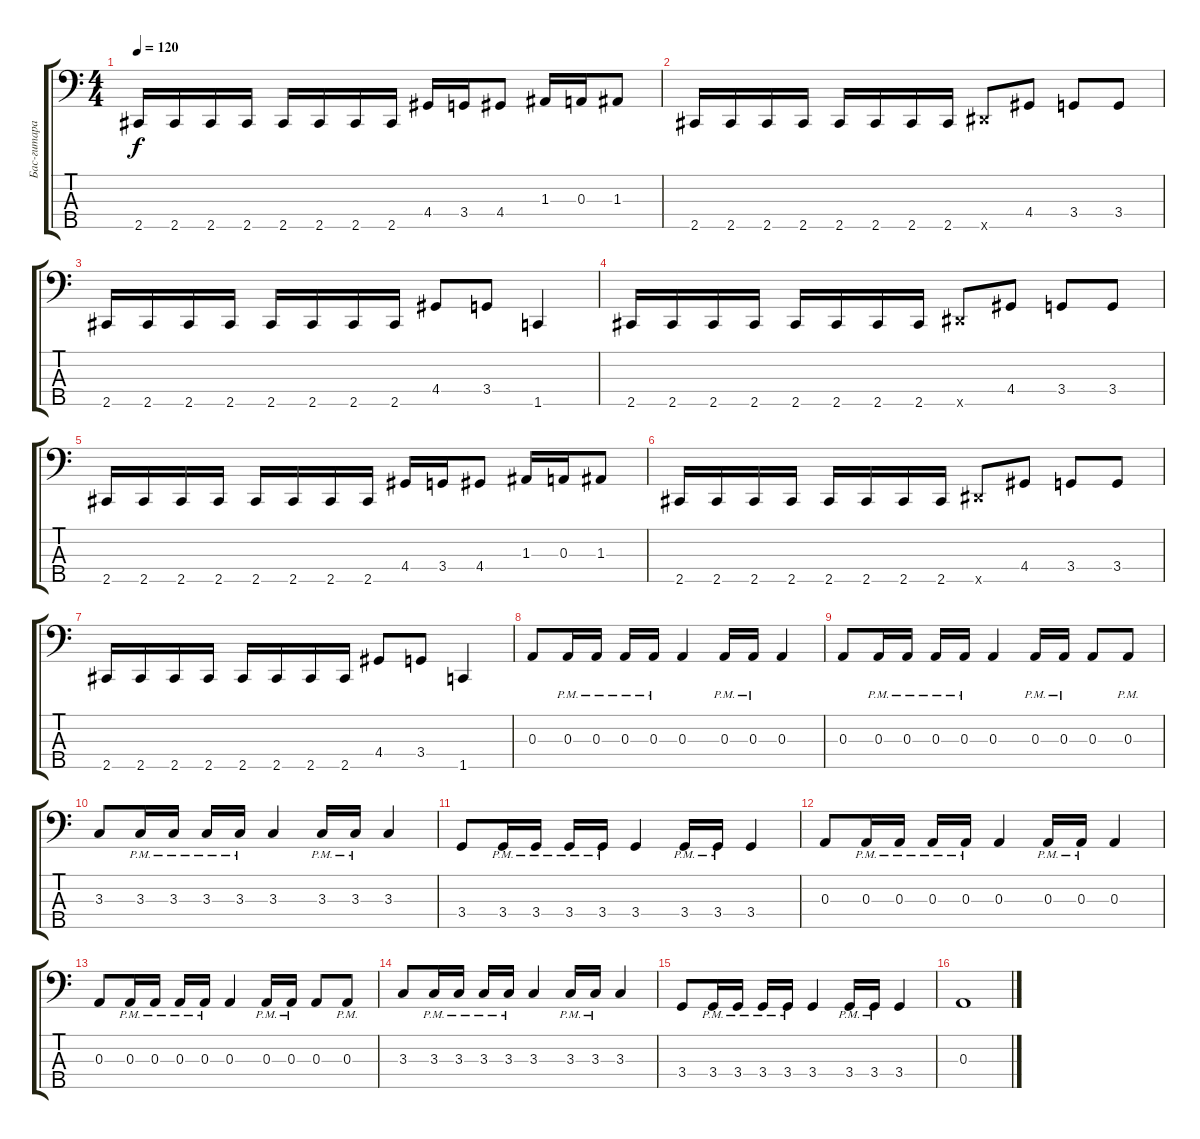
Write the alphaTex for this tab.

\track ("Бас-гитара (Вортекс)" "Бас-гитара") {instrument electricbassfinger}
\staff {score tabs}
\tuning (G2 D2 A1 E1 B0) {hide}
\ts (4 4)
\tempo 120
\clef f4
\ks c
2.5.16{dy f} 2.5.16 2.5.16 2.5.16 2.5.16 2.5.16 2.5.16 2.5.16 4.4.16 3.4.16 4.4.8 1.3.16 0.3.16 1.3.8 |
2.5.16 2.5.16 2.5.16 2.5.16 2.5.16 2.5.16 2.5.16 2.5.16 4.5{x}.8 4.4.8 3.4.8 3.4.8 |
2.5.16 2.5.16 2.5.16 2.5.16 2.5.16 2.5.16 2.5.16 2.5.16 4.4.8 3.4.8 1.5.4 |
2.5.16 2.5.16 2.5.16 2.5.16 2.5.16 2.5.16 2.5.16 2.5.16 4.5{x}.8 4.4.8 3.4.8 3.4.8 |
2.5.16 2.5.16 2.5.16 2.5.16 2.5.16 2.5.16 2.5.16 2.5.16 4.4.16 3.4.16 4.4.8 1.3.16 0.3.16 1.3.8 |
2.5.16 2.5.16 2.5.16 2.5.16 2.5.16 2.5.16 2.5.16 2.5.16 4.5{x}.8 4.4.8 3.4.8 3.4.8 |
2.5.16 2.5.16 2.5.16 2.5.16 2.5.16 2.5.16 2.5.16 2.5.16 4.4.8 3.4.8 1.5.4 |
0.3.8 0.3{pm}.16 0.3{pm}.16 0.3{pm}.16 0.3{pm}.16 0.3.4 0.3{pm}.16 0.3{pm}.16 0.3.4 |
0.3.8 0.3{pm}.16 0.3{pm}.16 0.3{pm}.16 0.3{pm}.16 0.3.4 0.3{pm}.16 0.3{pm}.16 0.3.8 0.3{pm}.8 |
3.3.8 3.3{pm}.16 3.3{pm}.16 3.3{pm}.16 3.3{pm}.16 3.3.4 3.3{pm}.16 3.3{pm}.16 3.3.4 |
3.4.8 3.4{pm}.16 3.4{pm}.16 3.4{pm}.16 3.4{pm}.16 3.4.4 3.4{pm}.16 3.4{pm}.16 3.4.4 |
0.3.8 0.3{pm}.16 0.3{pm}.16 0.3{pm}.16 0.3{pm}.16 0.3.4 0.3{pm}.16 0.3{pm}.16 0.3.4 |
0.3.8 0.3{pm}.16 0.3{pm}.16 0.3{pm}.16 0.3{pm}.16 0.3.4 0.3{pm}.16 0.3{pm}.16 0.3.8 0.3{pm}.8 |
3.3.8 3.3{pm}.16 3.3{pm}.16 3.3{pm}.16 3.3{pm}.16 3.3.4 3.3{pm}.16 3.3{pm}.16 3.3.4 |
3.4.8 3.4{pm}.16 3.4{pm}.16 3.4{pm}.16 3.4{pm}.16 3.4.4 3.4{pm}.16 3.4{pm}.16 3.4.4 |
0.3.1
